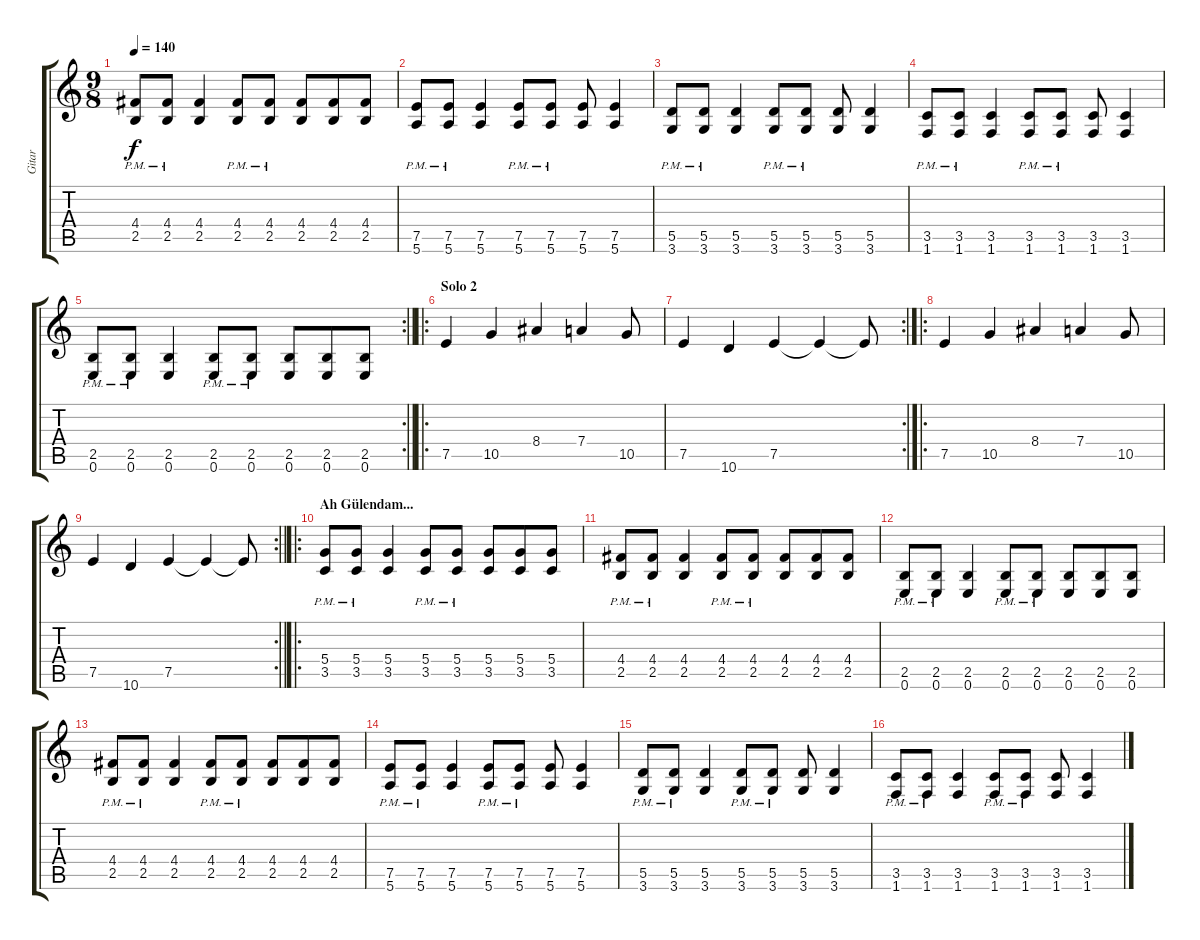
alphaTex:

\track ("Gitar" "Gitar") {instrument distortionguitar}
\staff {score tabs}
\tuning (E4 B3 G3 D3 A2 E2) {hide}
\ts (9 8)
\tempo 140
\clef g2
\ks c
(4.4{pm} 2.5{pm}).8{dy f} (4.4{pm} 2.5{pm}).8 (4.4 2.5).4 (4.4{pm} 2.5{pm}).8 (4.4{pm} 2.5{pm}).8 (4.4 2.5).8 (4.4 2.5).8 (4.4 2.5).8 |
(7.5{pm} 5.6{pm}).8 (7.5{pm} 5.6{pm}).8 (7.5 5.6).4 (7.5{pm} 5.6{pm}).8 (7.5{pm} 5.6{pm}).8 (7.5 5.6).8 (7.5 5.6).4 |
(5.5{pm} 3.6{pm}).8 (5.5{pm} 3.6{pm}).8 (5.5 3.6).4 (5.5{pm} 3.6{pm}).8 (5.5{pm} 3.6{pm}).8 (5.5 3.6).8 (5.5 3.6).4 |
(3.5{pm} 1.6{pm}).8 (3.5{pm} 1.6{pm}).8 (3.5 1.6).4 (3.5{pm} 1.6{pm}).8 (3.5{pm} 1.6{pm}).8 (3.5 1.6).8 (3.5 1.6).4 |
\rc 2
\barLineRight lightlight
(2.5{pm} 0.6{pm}).8 (2.5{pm} 0.6{pm}).8 (2.5 0.6).4 (2.5{pm} 0.6{pm}).8 (2.5{pm} 0.6{pm}).8 (2.5 0.6).8 (2.5 0.6).8 (2.5 0.6).8 |
\ro
\section ("" "Solo 2 ")
7.5.4 10.5.4 8.4.4 7.4.4 10.5.8 |
\rc 2
7.5.4 10.6.4 7.5.4 7.5{t}.4 7.5{t}.8 |
\ro
7.5.4 10.5.4 8.4.4 7.4.4 10.5.8 |
\rc 2
\barLineRight lightlight
7.5.4 10.6.4 7.5.4 7.5{t}.4 7.5{t}.8 |
\ro
\section ("" "Ah Gülendam...")
(5.4{pm} 3.5{pm}).8 (5.4{pm} 3.5{pm}).8 (5.4 3.5).4 (5.4{pm} 3.5{pm}).8 (5.4{pm} 3.5{pm}).8 (5.4 3.5).8 (5.4 3.5).8 (5.4 3.5).8 |
(4.4{pm} 2.5{pm}).8 (4.4{pm} 2.5{pm}).8 (4.4 2.5).4 (4.4{pm} 2.5{pm}).8 (4.4{pm} 2.5{pm}).8 (4.4 2.5).8 (4.4 2.5).8 (4.4 2.5).8 |
(2.5{pm} 0.6{pm}).8 (2.5{pm} 0.6{pm}).8 (2.5 0.6).4 (2.5{pm} 0.6{pm}).8 (2.5{pm} 0.6{pm}).8 (2.5 0.6).8 (2.5 0.6).8 (2.5 0.6).8 |
(4.4{pm} 2.5{pm}).8 (4.4{pm} 2.5{pm}).8 (4.4 2.5).4 (4.4{pm} 2.5{pm}).8 (4.4{pm} 2.5{pm}).8 (4.4 2.5).8 (4.4 2.5).8 (4.4 2.5).8 |
(7.5{pm} 5.6{pm}).8 (7.5{pm} 5.6{pm}).8 (7.5 5.6).4 (7.5{pm} 5.6{pm}).8 (7.5{pm} 5.6{pm}).8 (7.5 5.6).8 (7.5 5.6).4 |
(5.5{pm} 3.6{pm}).8 (5.5{pm} 3.6{pm}).8 (5.5 3.6).4 (5.5{pm} 3.6{pm}).8 (5.5{pm} 3.6{pm}).8 (5.5 3.6).8 (5.5 3.6).4 |
(3.5{pm} 1.6{pm}).8 (3.5{pm} 1.6{pm}).8 (3.5 1.6).4 (3.5{pm} 1.6{pm}).8 (3.5{pm} 1.6{pm}).8 (3.5 1.6).8 (3.5 1.6).4
